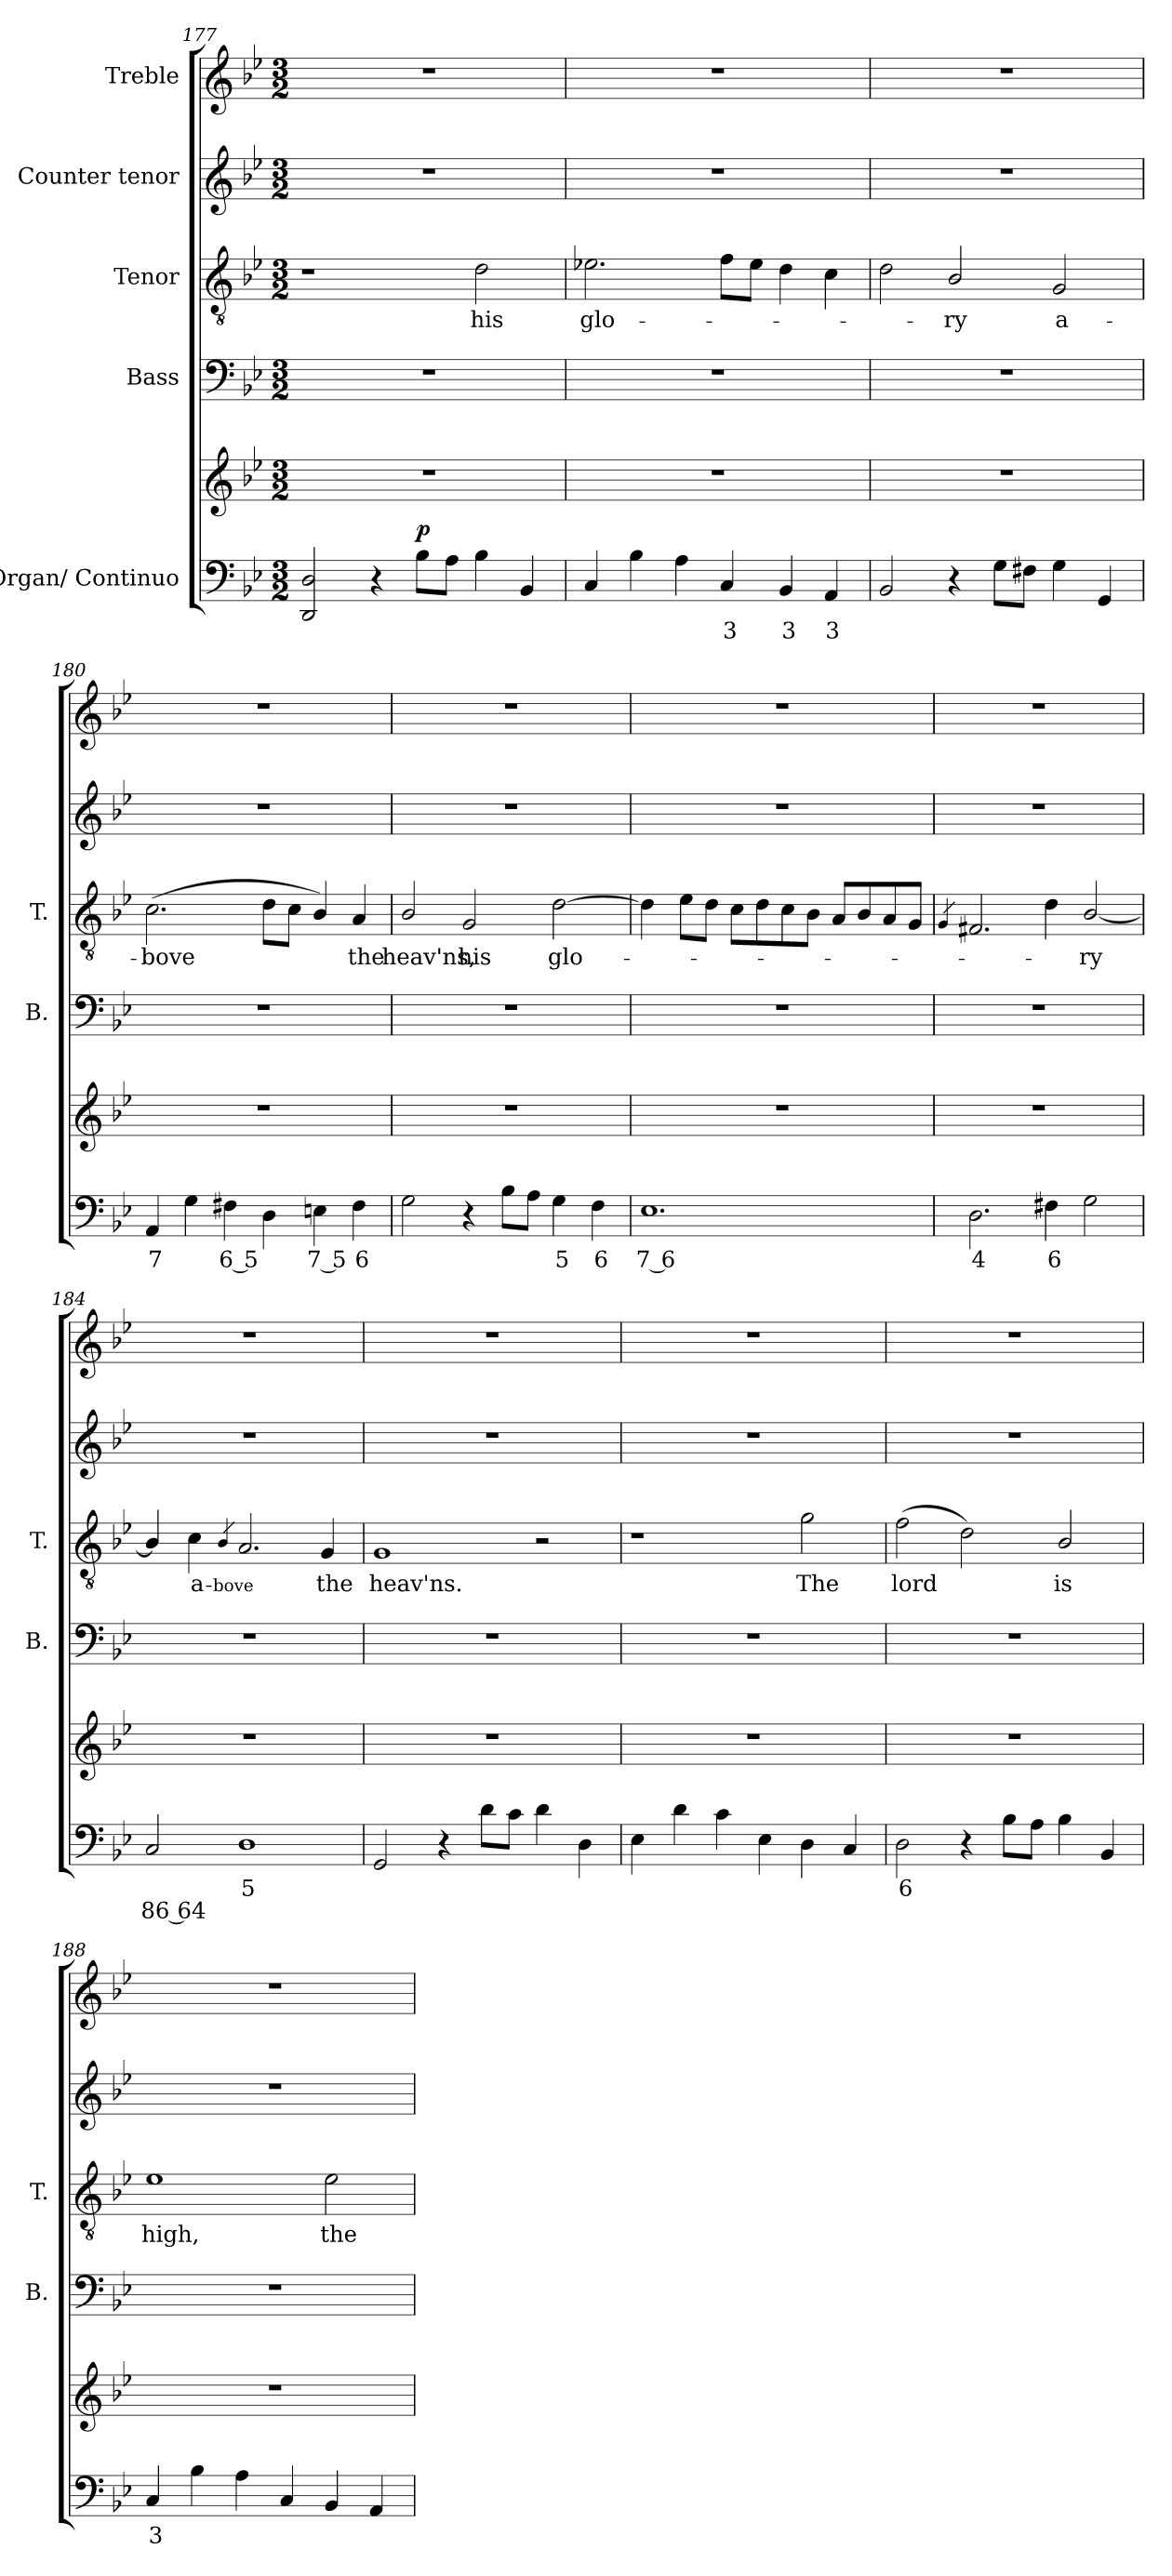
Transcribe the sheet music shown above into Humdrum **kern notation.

**kern	**text	**text	**kern	**dynam	**kern	**kern	**text	**kern	**kern
*part5	*part5	*part5	*part5	*part5	*part4	*part3	*part3	*part2	*part1
*staff6	*staff6	*staff6	*staff5	*staff5/6	*staff4	*staff3	*staff3	*staff2	*staff1
*I"Organ/ Continuo	*	*	*	*	*I"Bass	*I"Tenor	*	*I"Counter tenor	*I"Treble
*	*	*	*	*	*I'B.	*I'T.	*	*	*
*clefF4	*	*	*clefG2	*	*clefF4	*clefGv2	*	*clefG2	*clefG2
*	*	*	*	*	*	*ITrd7c12	*	*	*
*k[b-e-]	*	*	*k[b-e-]	*	*k[b-e-]	*k[b-e-]	*	*k[b-e-]	*k[b-e-]
*B-:	*	*	*B-:	*	*B-:	*B-:	*	*B-:	*B-:
*M3/2	*	*	*M3/2	*	*M3/2	*M3/2	*	*M3/2	*M3/2
=177	=177	=177	=177	=177	=177	=177	=177	=177	=177
!	!	!	!LO:N:vis=1	!	!LO:N:vis=1	!	!	!LO:N:vis=1	!LO:N:vis=1
2DDi/ 2Di	.	.	1.r	.	1.r	1r	.	1.r	1.r
4r	.	.	.	.	.	.	.	.	.
8B-i\L	.	.	.	p	.	.	.	.	.
8Ai\J	.	.	.	.	.	.	.	.	.
!	!	!	!	!	!	!	!LO:LY:b:color=#000000	!	!
4B-i\	.	.	.	.	.	2Di\	his	.	.
4BB-i/	.	.	.	.	.	.	.	.	.
=178	=178	=178	=178	=178	=178	=178	=178	=178	=178
!	!	!	!LO:N:vis=1	!	!LO:N:vis=1	!	!	!	!
!	!	!	!	!	!	!	!LO:LY:b:color=#000000	!LO:N:vis=1	!LO:N:vis=1
4Ci/	.	.	1.r	.	1.r	2.E-Xi\	glo-	1.r	1.r
4B-i\	.	.	.	.	.	.	.	.	.
4Ai\	.	.	.	.	.	.	.	.	.
!	!LO:LY:b:color=#000000	!	!	!	!	!	!	!	!
4Ci/	3	.	.	.	.	8Fi\L	.	.	.
.	.	.	.	.	.	8E-i\J	.	.	.
!	!LO:LY:b:color=#000000	!	!	!	!	!	!	!	!
4BB-i/	3	.	.	.	.	4Di\	.	.	.
!	!LO:LY:b:color=#000000	!	!	!	!	!	!	!	!
4AAi/	3	.	.	.	.	4Ci\	.	.	.
=179	=179	=179	=179	=179	=179	=179	=179	=179	=179
!	!	!	!LO:N:vis=1	!	!LO:N:vis=1	!	!	!LO:N:vis=1	!LO:N:vis=1
2BB-i/	.	.	1.r	.	1.r	2Di\	.	1.r	1.r
!	!	!	!	!	!	!	!LO:LY:b:color=#000000	!	!
4r	.	.	.	.	.	2BB-i/	-ry	.	.
8Gi\L	.	.	.	.	.	.	.	.	.
8F#Xi\J	.	.	.	.	.	.	.	.	.
!	!	!	!	!	!	!	!LO:LY:b:color=#000000	!	!
4Gi\	.	.	.	.	.	2GGi/	a-	.	.
4GGi/	.	.	.	.	.	.	.	.	.
=180	=180	=180	=180	=180	=180	=180	=180	=180	=180
!	!LO:LY:b:color=#000000	!	!LO:N:vis=1	!	!LO:N:vis=1	!	!	!	!
!	!	!	!	!	!	!	!LO:LY:b:color=#000000	!LO:N:vis=1	!LO:N:vis=1
4AAi/	7	.	1.r	.	1.r	(2.Ci\	-bove	1.r	1.r
4Gi\	.	.	.	.	.	.	.	.	.
!	!LO:LY:b:color=#000000	!	!	!	!	!	!	!	!
4F#Xi\	6 5	.	.	.	.	.	.	.	.
4Di\	.	.	.	.	.	8Di\L	.	.	.
.	.	.	.	.	.	8Ci\J	.	.	.
!	!LO:LY:b:color=#000000	!	!	!	!	!	!	!	!
4Eni\	7 5	.	.	.	.	4BB-i/)	.	.	.
!	!LO:LY:b:color=#000000	!	!	!	!	!	!	!	!
!	!	!	!	!	!	!	!LO:LY:b:color=#000000	!	!
4F#i\	6	.	.	.	.	4AAi/	the	.	.
!!LO:LB:g=z
=181	=181	=181	=181	=181	=181	=181	=181	=181	=181
!	!	!	!LO:N:vis=1	!	!LO:N:vis=1	!	!	!	!
!	!	!	!	!	!	!	!LO:LY:b:color=#000000	!LO:N:vis=1	!LO:N:vis=1
2Gi\	.	.	1.r	.	1.r	2BB-i/	heav'ns,	1.r	1.r
!	!	!	!	!	!	!	!LO:LY:b:color=#000000	!	!
4r	.	.	.	.	.	2GGi/	his	.	.
8B-i\L	.	.	.	.	.	.	.	.	.
8Ai\J	.	.	.	.	.	.	.	.	.
!	!LO:LY:b:color=#000000	!	!	!	!	!	!	!	!
!	!	!	!	!	!	!	!LO:LY:b:color=#000000	!	!
4Gi\	5	.	.	.	.	[2Di\	glo-	.	.
!	!LO:LY:b:color=#000000	!	!	!	!	!	!	!	!
4Fi\	6	.	.	.	.	.	.	.	.
=182	=182	=182	=182	=182	=182	=182	=182	=182	=182
!	!LO:LY:b:color=#000000	!	!LO:N:vis=1	!	!LO:N:vis=1	!	!	!LO:N:vis=1	!LO:N:vis=1
1.E-i	7 6	.	1.r	.	1.r	4Di\]	.	1.r	1.r
.	.	.	.	.	.	8E-i\L	.	.	.
.	.	.	.	.	.	8Di\J	.	.	.
.	.	.	.	.	.	8Ci\L	.	.	.
.	.	.	.	.	.	8Di\	.	.	.
.	.	.	.	.	.	8Ci\	.	.	.
.	.	.	.	.	.	8BB-i\J	.	.	.
.	.	.	.	.	.	8AAi/L	.	.	.
.	.	.	.	.	.	8BB-i/	.	.	.
.	.	.	.	.	.	8AAi/	.	.	.
.	.	.	.	.	.	8GGi/J	.	.	.
=183	=183	=183	=183	=183	=183	=183	=183	=183	=183
.	.	.	.	.	.	4qGGi/	.	.	.
!	!LO:LY:b:color=#000000	!	!LO:N:vis=1	!	!LO:N:vis=1	!	!	!LO:N:vis=1	!LO:N:vis=1
2.Di\	4	.	1.r	.	1.r	2.FF#Xi/	.	1.r	1.r
!	!LO:LY:b:color=#000000	!	!	!	!	!	!	!	!
4F#Xi\	6	.	.	.	.	4Di\	.	.	.
!	!	!	!	!	!	!	!LO:LY:b:color=#000000	!	!
2Gi\	.	.	.	.	.	[2BB-i/	-ry	.	.
=184	=184	=184	=184	=184	=184	=184	=184	=184	=184
!	!LO:LY:b:color=#000000	!LO:LY:b:color=#000000	!LO:N:vis=1	!	!LO:N:vis=1	!	!	!LO:N:vis=1	!LO:N:vis=1
2Ci/	-	86 64	1.r	.	1.r	4BB-i/]	.	1.r	1.r
!	!	!	!	!	!	!	!LO:LY:b:color=#000000	!	!
.	.	.	.	.	.	4Ci\	a-	.	.
!	!	!	!	!	!	!	!LO:LY:b:color=#000000	!	!
.	.	.	.	.	.	4qBB-i/	-bove	.	.
!	!LO:LY:b:color=#000000	!	!	!	!	!	!	!	!
1Di	5	.	.	.	.	2.AAi/	.	.	.
!	!	!	!	!	!	!	!LO:LY:b:color=#000000	!	!
.	.	.	.	.	.	4GGi/	the	.	.
=185	=185	=185	=185	=185	=185	=185	=185	=185	=185
!	!	!	!LO:N:vis=1	!	!LO:N:vis=1	!	!	!	!
!	!	!	!	!	!	!	!LO:LY:b:color=#000000	!LO:N:vis=1	!LO:N:vis=1
2GGi/	.	.	1.r	.	1.r	1GGi	heav'ns.	1.r	1.r
4r	.	.	.	.	.	.	.	.	.
8di\L	.	.	.	.	.	.	.	.	.
8ci\J	.	.	.	.	.	.	.	.	.
4di\	.	.	.	.	.	2r	.	.	.
4Di\	.	.	.	.	.	.	.	.	.
!!LO:LB:g=z
=186	=186	=186	=186	=186	=186	=186	=186	=186	=186
!	!	!	!LO:N:vis=1	!	!LO:N:vis=1	!	!	!LO:N:vis=1	!LO:N:vis=1
4E-i\	.	.	1.r	.	1.r	1r	.	1.r	1.r
4di\	.	.	.	.	.	.	.	.	.
4ci\	.	.	.	.	.	.	.	.	.
4E-i\	.	.	.	.	.	.	.	.	.
!	!	!	!	!	!	!	!LO:LY:b:color=#000000	!	!
4Di\	.	.	.	.	.	2Gi\	The	.	.
4Ci/	.	.	.	.	.	.	.	.	.
=187	=187	=187	=187	=187	=187	=187	=187	=187	=187
!	!LO:LY:b:color=#000000	!	!LO:N:vis=1	!	!LO:N:vis=1	!	!	!	!
!	!	!	!	!	!	!	!LO:LY:b:color=#000000	!LO:N:vis=1	!LO:N:vis=1
2Di\	6	.	1.r	.	1.r	(2Fi\	lord	1.r	1.r
4r	.	.	.	.	.	2Di\)	.	.	.
8B-i\L	.	.	.	.	.	.	.	.	.
8Ai\J	.	.	.	.	.	.	.	.	.
!	!	!	!	!	!	!	!LO:LY:b:color=#000000	!	!
4B-i\	.	.	.	.	.	2BB-i/	is	.	.
4BB-i/	.	.	.	.	.	.	.	.	.
=188	=188	=188	=188	=188	=188	=188	=188	=188	=188
!	!LO:LY:b:color=#000000	!	!LO:N:vis=1	!	!LO:N:vis=1	!	!	!	!
!	!	!	!	!	!	!	!LO:LY:b:color=#000000	!LO:N:vis=1	!LO:N:vis=1
4Ci/	3	.	1.r	.	1.r	1E-i	high,	1.r	1.r
4B-i\	.	.	.	.	.	.	.	.	.
4Ai\	.	.	.	.	.	.	.	.	.
4Ci/	.	.	.	.	.	.	.	.	.
!	!	!	!	!	!	!	!LO:LY:b:color=#000000	!	!
4BB-i/	.	.	.	.	.	2E-i\	the	.	.
4AAi/	.	.	.	.	.	.	.	.	.
=	=	=	=	=	=	=	=	=	=
*-	*-	*-	*-	*-	*-	*-	*-	*-	*-
